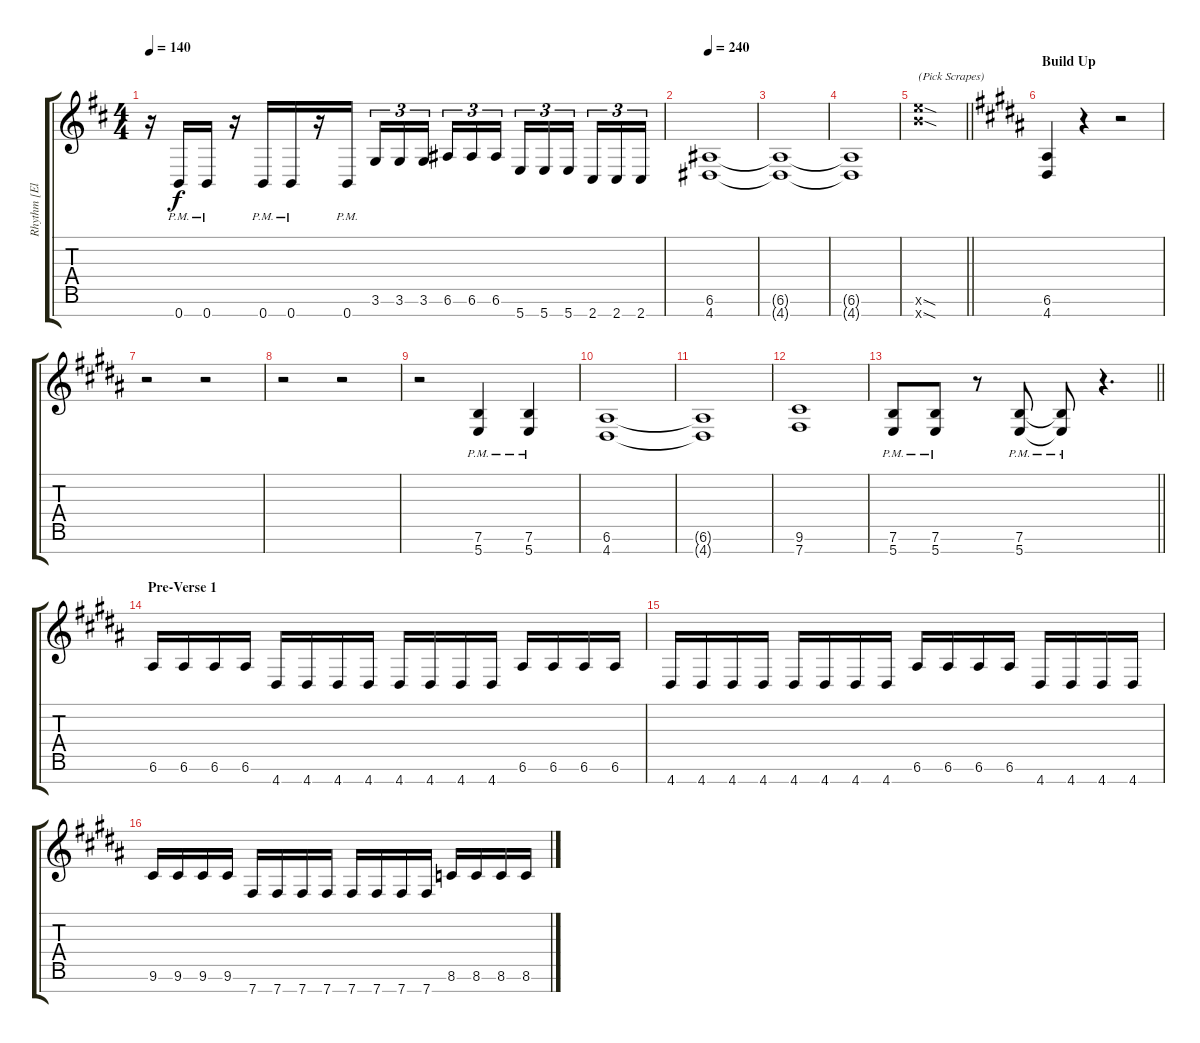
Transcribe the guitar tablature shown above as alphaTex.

\track ("Rhythm [Ellis]" "Rhythm [El") {instrument distortionguitar}
\staff {score tabs}
\tuning (E4 B3 G3 D3 A2 E2 B1) {hide}
\ts (4 4)
\tempo 140
\clef g2
\ks bminor
r.16{dy f} 0.7{pm}.16 0.7{pm}.16 r.16 0.7{pm}.16 0.7{pm}.16 r.16 0.7{pm}.16 3.6.16{tu (3 2)} 3.6.16{tu (3 2)} 3.6.16{tu (3 2)} 6.6.16{tu (3 2)} 6.6.16{tu (3 2)} 6.6.16{tu (3 2)} 5.7.16{tu (3 2)} 5.7.16{tu (3 2)} 5.7.16{tu (3 2)} 2.7.16{tu (3 2)} 2.7.16{tu (3 2)} 2.7.16{tu (3 2)} |
\tempo 240
(6.6 4.7).1 |
(6.6{t} 4.7{t}).1 |
(6.6{t} 4.7{t}).1 |
\barLineRight lightlight
(24.6{sod x} 24.7{sod x}).1{txt "(Pick Scrapes)"} |
\section ("" "Build Up")
\ks b
(6.6 4.7).4 r.4 r.2 |
r.2 r.2 |
r.2 r.2 |
r.2 (7.6{pm} 5.7).4 (7.6{pm} 5.7).4 |
(6.6 4.7).1 |
(6.6{t} 4.7{t}).1 |
(9.6 7.7).1 |
\barLineRight lightlight
(7.6 5.7{pm}).8 (7.6 5.7{pm}).8 r.8 (7.6{pm} 5.7{pm}).8 (7.6{pm t} 5.7{pm t}).8 r.4{d} |
\section ("" "Pre-Verse 1")
6.6.16 6.6.16 6.6.16 6.6.16 4.7.16 4.7.16 4.7.16 4.7.16 4.7.16 4.7.16 4.7.16 4.7.16 6.6.16 6.6.16 6.6.16 6.6.16 |
4.7.16 4.7.16 4.7.16 4.7.16 4.7.16 4.7.16 4.7.16 4.7.16 6.6.16 6.6.16 6.6.16 6.6.16 4.7.16 4.7.16 4.7.16 4.7.16 |
9.6.16 9.6.16 9.6.16 9.6.16 7.7.16 7.7.16 7.7.16 7.7.16 7.7.16 7.7.16 7.7.16 7.7.16 8.6.16 8.6.16 8.6.16 8.6.16
